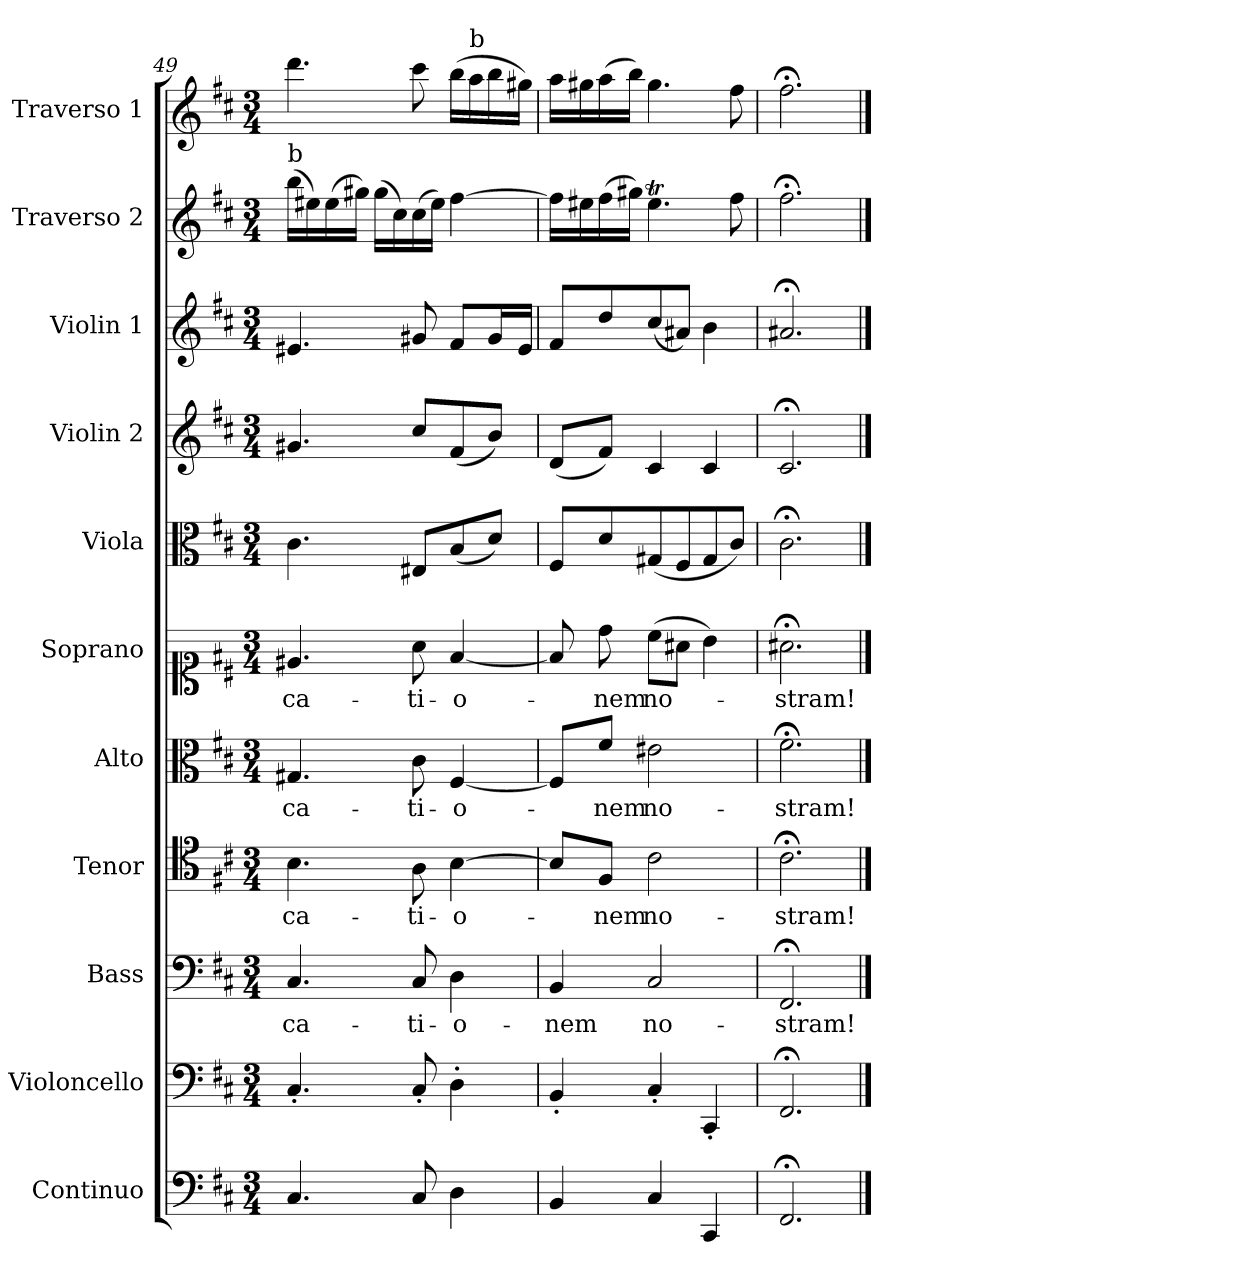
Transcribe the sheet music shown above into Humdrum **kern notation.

**kern	**kern	**kern	**text	**kern	**text	**kern	**text	**kern	**text	**kern	**kern	**kern	**kern	**kern
*part11	*part10	*part9	*part9	*part8	*part8	*part7	*part7	*part6	*part6	*part5	*part4	*part3	*part2	*part1
*staff11	*staff10	*staff9	*staff9	*staff8	*staff8	*staff7	*staff7	*staff6	*staff6	*staff5	*staff4	*staff3	*staff2	*staff1
*I"Continuo	*I"Violoncello	*I"Bass	*	*I"Tenor	*	*I"Alto	*	*I"Soprano	*	*I"Viola	*I"Violin 2	*I"Violin 1	*I"Traverso 2	*I"Traverso 1
*I'Cont	*I'Vc	*I'B	*	*I'T	*	*I'A	*	*I'S	*	*I'Vla	*I'Vln 2	*I'Vln 1	*I'Trv 2	*I'Trv 1
*clefF4	*clefF4	*clefF4	*	*clefC4	*	*clefC3	*	*clefC1	*	*clefC3	*clefG2	*clefG2	*clefG2	*clefG2
*k[f#c#]	*k[f#c#]	*k[f#c#]	*	*k[f#c#]	*	*k[f#c#]	*	*k[f#c#]	*	*k[f#c#]	*k[f#c#]	*k[f#c#]	*k[f#c#]	*k[f#c#]
*M3/4	*M3/4	*M3/4	*	*M3/4	*	*M3/4	*	*M3/4	*	*M3/4	*M3/4	*M3/4	*M3/4	*M3/4
=49	=49	=49	=49	=49	=49	=49	=49	=49	=49	=49	=49	=49	=49	=49
!	!	!	!	!	!	!	!	!	!	!	!	!	!LO:TX:a:t=b	!
!	!	!	!LO:LY:b	!	!LO:LY:b	!	!LO:LY:b	!	!LO:LY:b	!	!	!	!	!
4.C#/	4.C#'/	4.C#/	-ca-	4.B\	-ca-	4.G#X/	-ca-	4.e#X/	-ca-	4.c#\	4.g#X/	4.e#X/	(16bb\LL	4.ddd\
.	.	.	.	.	.	.	.	.	.	.	.	.	16ee#X\)	.
.	.	.	.	.	.	.	.	.	.	.	.	.	(16ee#\	.
.	.	.	.	.	.	.	.	.	.	.	.	.	16gg#X\JJ)	.
.	.	.	.	.	.	.	.	.	.	.	.	.	(16gg#\LL	.
.	.	.	.	.	.	.	.	.	.	.	.	.	16cc#\)	.
!	!	!	!LO:LY:b	!	!LO:LY:b	!	!LO:LY:b	!	!LO:LY:b	!	!	!	!	!
8C#/	8C#'/	8C#/	-ti-	8A\	-ti-	8c#\	-ti-	8a\	-ti-	8E#X/L	8cc#/L	8g#X/	(16cc#\	8ccc#\
.	.	.	.	.	.	.	.	.	.	.	.	.	16ee#\JJ)	.
!	!	!	!LO:LY:b	!	!LO:LY:b	!	!LO:LY:b	!	!LO:LY:b	!	!	!	!	!
4D\	4D'\	4D\	-o-	[4B\	-o-	[4F#/	-o-	[4f#/	-o-	(8B/	(8f#/	8f#/L	[4ff#\	(16bb\LL
!	!	!	!	!	!	!	!	!	!	!	!	!	!	!LO:TX:a:t=b
.	.	.	.	.	.	.	.	.	.	.	.	.	.	16aa\
.	.	.	.	.	.	.	.	.	.	8d/J)	8b/J)	16g#/L	.	16bb\
.	.	.	.	.	.	.	.	.	.	.	.	16e#/JJ	.	16gg#X\JJ)
=50	=50	=50	=50	=50	=50	=50	=50	=50	=50	=50	=50	=50	=50	=50
!	!	!	!LO:LY:b	!	!	!	!	!	!	!	!	!	!	!
4BB/	4BB'/	4BB/	-nem	8B/L]	.	8F#/L]	.	8f#/]	.	8F#/L	(8d/L	8f#/L	16ff#\LL]	16aa\LL
.	.	.	.	.	.	.	.	.	.	.	.	.	16ee#X\	16gg#X\
!	!	!	!	!	!LO:LY:b	!	!LO:LY:b	!	!LO:LY:b	!	!	!	!	!
.	.	.	.	8F#/J	-nem	8f#/J	-nem	8dd\	-nem	8d/	8f#/J)	8dd/	(16ff#\	(16aa\
.	.	.	.	.	.	.	.	.	.	.	.	.	16gg#X\JJ)	16bb\JJ)
!	!	!	!LO:LY:b	!	!LO:LY:b	!	!LO:LY:b	!	!LO:LY:b	!	!	!	!	!
4C#/	4C#'/	2C#/	no-	2c#\	no-	2e#X\	no-	(8cc#\L	no-	(8G#X/	4c#/	(8cc#/	4.ee#t\	4.gg#\
.	.	.	.	.	.	.	.	8a#X\J	.	8F#/	.	8a#X/J)	.	.
4CC#/	4CC#'/	.	.	.	.	.	.	4b\)	.	8G#/	4c#/	4b\	.	.
.	.	.	.	.	.	.	.	.	.	8c#/J)	.	.	8ff#\	8ff#\
=51	=51	=51	=51	=51	=51	=51	=51	=51	=51	=51	=51	=51	=51	=51
!	!	!	!LO:LY:b	!	!LO:LY:b	!	!LO:LY:b	!	!LO:LY:b	!	!	!	!	!
2.FF#;</	2.FF#;</	2.FF#;</	-stram!	2.c#;<\	-stram!	2.f#;<\	-stram!	2.a#X;<\	-stram!	2.c#;<\	2.c#;</	2.a#X;</	2.ff#;<\	2.ff#;<\
==	==	==	==	==	==	==	==	==	==	==	==	==	==	==
*-	*-	*-	*-	*-	*-	*-	*-	*-	*-	*-	*-	*-	*-	*-
